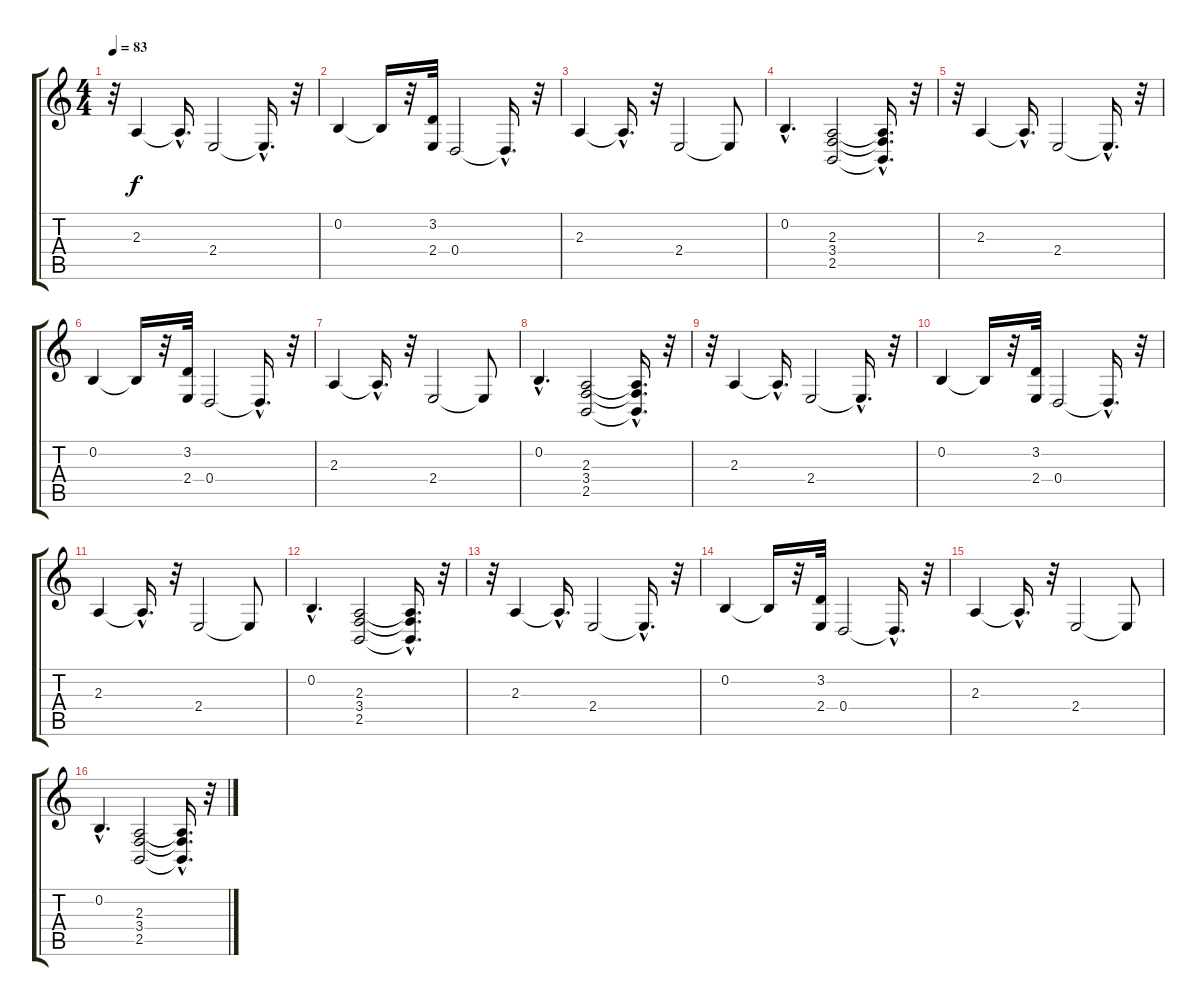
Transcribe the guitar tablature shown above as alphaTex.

\track "" {instrument oboe}
\staff {score tabs}
\tuning (E4 B3 G3 D3 A2 E2) {hide}
\ts (4 4)
\tempo 83
\clef g2
\ks c
r.32{dy f} 2.3.4 2.3{hac t}.16{d} 2.4.2 2.4{hac t}.16{d} r.32 |
0.2.4 0.2{t}.16 r.32 (3.2 2.4).32 0.4.2 0.4{hac t}.16{d} r.32 |
2.3.4 2.3{hac t}.16{d} r.32 2.4.2 2.4{t}.8 |
0.2{hac}.4{d} (2.3 3.4 2.5).2 (2.3{hac t} 3.4{hac t} 2.5{hac t}).16{d} r.32 |
r.32 2.3.4 2.3{hac t}.16{d} 2.4.2 2.4{hac t}.16{d} r.32 |
0.2.4 0.2{t}.16 r.32 (3.2 2.4).32 0.4.2 0.4{hac t}.16{d} r.32 |
2.3.4 2.3{hac t}.16{d} r.32 2.4.2 2.4{t}.8 |
0.2{hac}.4{d} (2.3 3.4 2.5).2 (2.3{hac t} 3.4{hac t} 2.5{hac t}).16{d} r.32 |
r.32 2.3.4 2.3{hac t}.16{d} 2.4.2 2.4{hac t}.16{d} r.32 |
0.2.4 0.2{t}.16 r.32 (3.2 2.4).32 0.4.2 0.4{hac t}.16{d} r.32 |
2.3.4 2.3{hac t}.16{d} r.32 2.4.2 2.4{t}.8 |
0.2{hac}.4{d} (2.3 3.4 2.5).2 (2.3{hac t} 3.4{hac t} 2.5{hac t}).16{d} r.32 |
r.32 2.3.4{volume 6} 2.3{hac t}.16{d} 2.4.2{volume 6} 2.4{hac t}.16{d} r.32 |
0.2.4{volume 6} 0.2{t}.16 r.32 (3.2 2.4).32{volume 6} 0.4.2 0.4{hac t}.16{d} r.32 |
2.3.4{volume 6} 2.3{hac t}.16{d} r.32 2.4.2{volume 6} 2.4{t}.8 |
0.2{hac}.4{d volume 5} (2.3 3.4 2.5).2{volume 3} (2.3{hac t} 3.4{hac t} 2.5{hac t}).16{d} r.32
